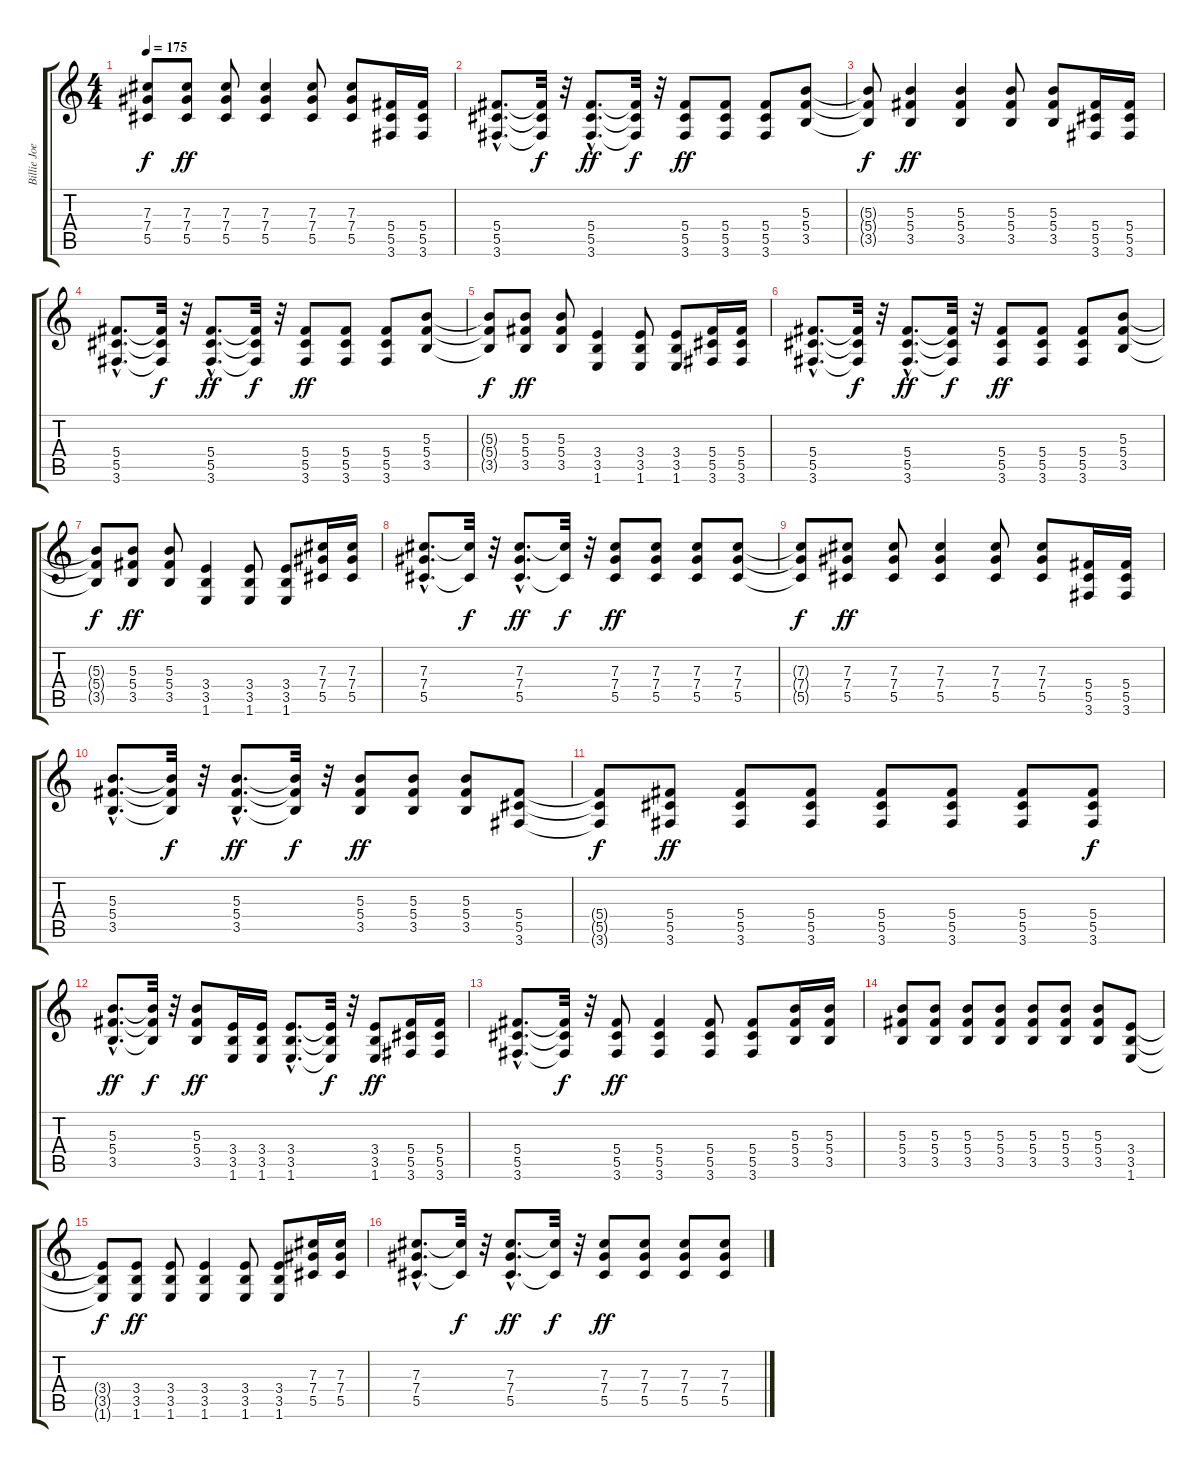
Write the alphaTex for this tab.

\track ("Billie Joe Guitar" "Billie Joe") {instrument distortionguitar}
\staff {score tabs}
\tuning (Eb4 Bb3 Gb3 Db3 Ab2 Eb2) {hide}
\ts (4 4)
\tempo 175
\clef g2
\ks c
(7.3{t} 7.4{t} 5.5{t}).8{dy f} (7.3 7.4 5.5).8{dy ff} (7.3 7.4 5.5).8 (7.3 7.4 5.5).4 (7.3 7.4 5.5).8 (7.3 7.4 5.5).8 (5.4 5.5 3.6).16 (5.4 5.5 3.6).16 |
(5.4{hac} 5.5{hac} 3.6{hac}).8{d} (5.4{t} 5.5{t} 3.6{t}).32{dy f} r.32 (5.4{hac} 5.5{hac} 3.6{hac}).8{d dy ff} (5.4{t} 5.5{t} 3.6{t}).32{dy f} r.32 (5.4 5.5 3.6).8{dy ff} (5.4 5.5 3.6).8 (5.4 5.5 3.6).8 (5.3 5.4 3.5).8 |
(5.3{t} 5.4{t} 3.5{t}).8{dy f} (5.3 5.4 3.5).4{dy ff} (5.3 5.4 3.5).4 (5.3 5.4 3.5).8 (5.3 5.4 3.5).8 (5.4 5.5 3.6).16 (5.4 5.5 3.6).16 |
(5.4{hac} 5.5{hac} 3.6{hac}).8{d} (5.4{t} 5.5{t} 3.6{t}).32{dy f} r.32 (5.4{hac} 5.5{hac} 3.6{hac}).8{d dy ff} (5.4{t} 5.5{t} 3.6{t}).32{dy f} r.32 (5.4 5.5 3.6).8{dy ff} (5.4 5.5 3.6).8 (5.4 5.5 3.6).8 (5.3 5.4 3.5).8 |
(5.3{t} 5.4{t} 3.5{t}).8{dy f} (5.3 5.4 3.5).8{dy ff} (5.3 5.4 3.5).8 (3.4 3.5 1.6).4 (3.4 3.5 1.6).8 (3.4 3.5 1.6).8 (5.4 5.5 3.6).16 (5.4 5.5 3.6).16 |
(5.4{hac} 5.5{hac} 3.6{hac}).8{d} (5.4{t} 5.5{t} 3.6{t}).32{dy f} r.32 (5.4{hac} 5.5{hac} 3.6{hac}).8{d dy ff} (5.4{t} 5.5{t} 3.6{t}).32{dy f} r.32 (5.4 5.5 3.6).8{dy ff} (5.4 5.5 3.6).8 (5.4 5.5 3.6).8 (5.3 5.4 3.5).8 |
(5.3{t} 5.4{t} 3.5{t}).8{dy f} (5.3 5.4 3.5).8{dy ff} (5.3 5.4 3.5).8 (3.4 3.5 1.6).4 (3.4 3.5 1.6).8 (3.4 3.5 1.6).8 (7.3 7.4 5.5).16 (7.3 7.4 5.5).16 |
(7.3{hac} 7.4{hac} 5.5{hac}).8{d} (7.3{t} 5.5{t}).32{dy f} r.32 (7.3{hac} 7.4{hac} 5.5{hac}).8{d dy ff} (7.3{t} 5.5{t}).32{dy f} r.32 (7.3 7.4 5.5).8{dy ff} (7.3 7.4 5.5).8 (7.3 7.4 5.5).8 (7.3 7.4 5.5).8 |
(7.3{t} 7.4{t} 5.5{t}).8{dy f} (7.3 7.4 5.5).8{dy ff} (7.3 7.4 5.5).8 (7.3 7.4 5.5).4 (7.3 7.4 5.5).8 (7.3 7.4 5.5).8 (5.4 5.5 3.6).16 (5.4 5.5 3.6).16 |
(5.3{hac} 5.4{hac} 3.5{hac}).8{d} (5.3{t} 5.4{t} 3.5{t}).32{dy f} r.32 (5.3{hac} 5.4{hac} 3.5{hac}).8{d dy ff} (5.3{t} 5.4{t} 3.5{t}).32{dy f} r.32 (5.3 5.4 3.5).8{dy ff} (5.3 5.4 3.5).8 (5.3 5.4 3.5).8 (5.4 5.5 3.6).8 |
(5.4{t} 5.5{t} 3.6{t}).8{dy f} (5.4 5.5 3.6).8{dy ff} (5.4 5.5 3.6).8 (5.4 5.5 3.6).8 (5.4 5.5 3.6).8 (5.4 5.5 3.6).8 (5.4 5.5 3.6).8 (5.4 5.5 3.6).8{dy f} |
(5.3{hac} 5.4{hac} 3.5{hac}).8{d dy ff} (5.3{t} 5.4{t} 3.5{t}).32{dy f} r.32 (5.3 5.4 3.5).8{dy ff} (3.4 3.5 1.6).16 (3.4 3.5 1.6).16 (3.4{hac} 3.5{hac} 1.6{hac}).8{d} (3.4{t} 3.5{t} 1.6{t}).32{dy f} r.32 (3.4 3.5 1.6).8{dy ff} (5.4 5.5 3.6).16 (5.4 5.5 3.6).16 |
(5.4{hac} 5.5{hac} 3.6{hac}).8{d} (5.4{t} 5.5{t} 3.6{t}).32{dy f} r.32 (5.4 5.5 3.6).8{dy ff} (5.4 5.5 3.6).4 (5.4 5.5 3.6).8 (5.4 5.5 3.6).8 (5.3 5.4 3.5).16 (5.3 5.4 3.5).16 |
(5.3 5.4 3.5).8 (5.3 5.4 3.5).8 (5.3 5.4 3.5).8 (5.3 5.4 3.5).8 (5.3 5.4 3.5).8 (5.3 5.4 3.5).8 (5.3 5.4 3.5).8 (3.4 3.5 1.6).8 |
(3.4{t} 3.5{t} 1.6{t}).8{dy f} (3.4 3.5 1.6).8{dy ff} (3.4 3.5 1.6).8 (3.4 3.5 1.6).4 (3.4 3.5 1.6).8 (3.4 3.5 1.6).8 (7.3 7.4 5.5).16 (7.3 7.4 5.5).16 |
(7.3{hac} 7.4{hac} 5.5{hac}).8{d} (7.3{t} 5.5{t}).32{dy f} r.32 (7.3{hac} 7.4{hac} 5.5{hac}).8{d dy ff} (7.3{t} 5.5{t}).32{dy f} r.32 (7.3 7.4 5.5).8{dy ff} (7.3 7.4 5.5).8 (7.3 7.4 5.5).8 (7.3 7.4 5.5).8
